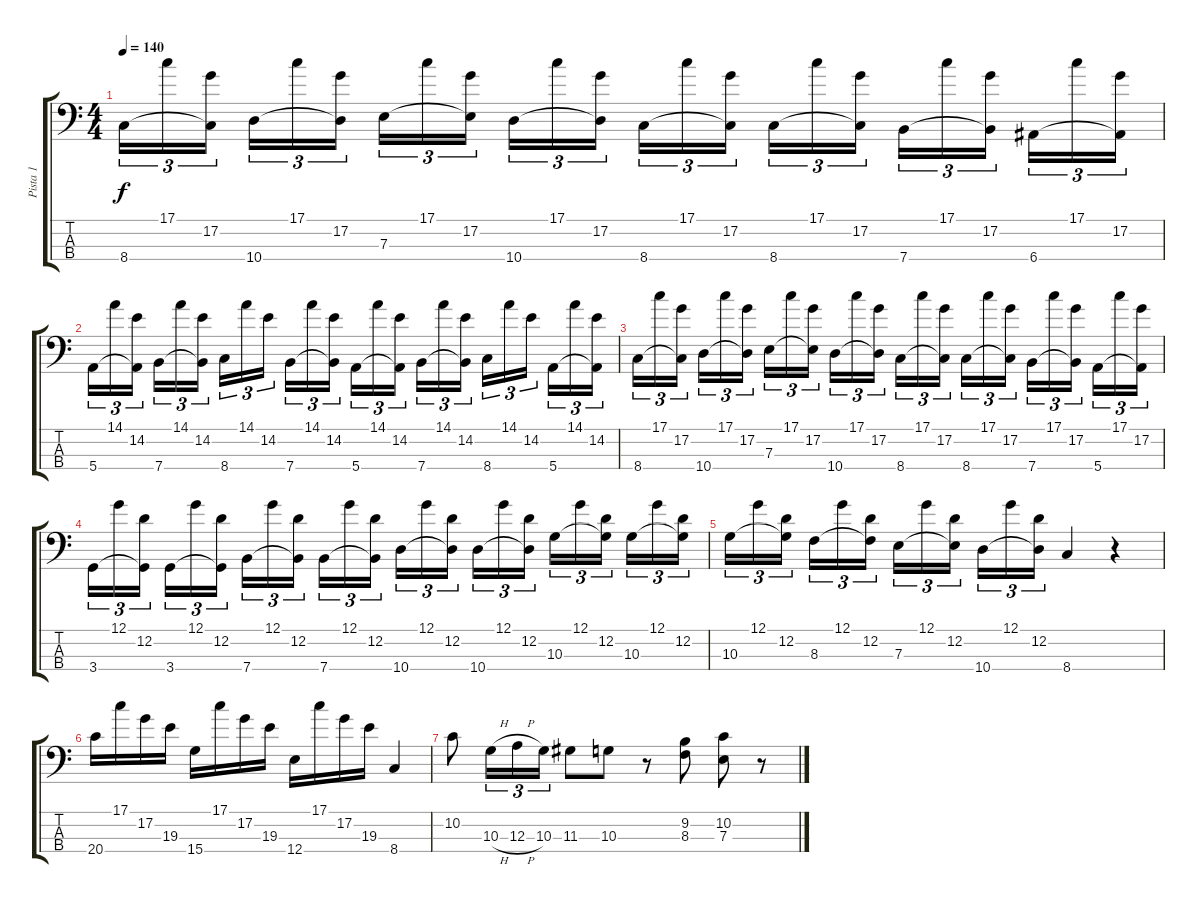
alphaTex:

\track ("Pista 1" "Pista 1") {instrument slapbass2}
\staff {score tabs}
\tuning (G2 D2 A1 E1) {hide}
\ts (4 4)
\tempo 140
\clef f4
\ks c
8.4.16{tu (3 2) dy f} 17.1.16{tu (3 2)} (17.2 8.4{t}).16{tu (3 2)} 10.4.16{tu (3 2)} 17.1.16{tu (3 2)} (17.2 10.4{t}).16{tu (3 2)} 7.3.16{tu (3 2)} 17.1.16{tu (3 2)} (17.2 7.3{t}).16{tu (3 2)} 10.4.16{tu (3 2)} 17.1.16{tu (3 2)} (17.2 10.4{t}).16{tu (3 2)} 8.4.16{tu (3 2)} 17.1.16{tu (3 2)} (17.2 8.4{t}).16{tu (3 2)} 8.4.16{tu (3 2)} 17.1.16{tu (3 2)} (17.2 8.4{t}).16{tu (3 2)} 7.4.16{tu (3 2)} 17.1.16{tu (3 2)} (17.2 7.4{t}).16{tu (3 2)} 6.4.16{tu (3 2)} 17.1.16{tu (3 2)} (17.2 6.4{t}).16{tu (3 2)} |
5.4.16{tu (3 2)} 14.1.16{tu (3 2)} (14.2 5.4{t}).16{tu (3 2)} 7.4.16{tu (3 2)} 14.1.16{tu (3 2)} (14.2 7.4{t}).16{tu (3 2)} 8.4.16{tu (3 2)} 14.1.16{tu (3 2)} 14.2.16{tu (3 2)} 7.4.16{tu (3 2)} 14.1.16{tu (3 2)} (14.2 7.4{t}).16{tu (3 2)} 5.4.16{tu (3 2)} 14.1.16{tu (3 2)} (14.2 5.4{t}).16{tu (3 2)} 7.4.16{tu (3 2)} 14.1.16{tu (3 2)} (14.2 7.4{t}).16{tu (3 2)} 8.4.16{tu (3 2)} 14.1.16{tu (3 2)} 14.2.16{tu (3 2)} 5.4.16{tu (3 2)} 14.1.16{tu (3 2)} (14.2 5.4{t}).16{tu (3 2)} |
8.4.16{tu (3 2)} 17.1.16{tu (3 2)} (17.2 8.4{t}).16{tu (3 2)} 10.4.16{tu (3 2)} 17.1.16{tu (3 2)} (17.2 10.4{t}).16{tu (3 2)} 7.3.16{tu (3 2)} 17.1.16{tu (3 2)} (17.2 7.3{t}).16{tu (3 2)} 10.4.16{tu (3 2)} 17.1.16{tu (3 2)} (17.2 10.4{t}).16{tu (3 2)} 8.4.16{tu (3 2)} 17.1.16{tu (3 2)} (17.2 8.4{t}).16{tu (3 2)} 8.4.16{tu (3 2)} 17.1.16{tu (3 2)} (17.2 8.4{t}).16{tu (3 2)} 7.4.16{tu (3 2)} 17.1.16{tu (3 2)} (17.2 7.4{t}).16{tu (3 2)} 5.4.16{tu (3 2)} 17.1.16{tu (3 2)} (17.2 5.4{t}).16{tu (3 2)} |
3.4.16{tu (3 2)} 12.1.16{tu (3 2)} (12.2 3.4{t}).16{tu (3 2)} 3.4.16{tu (3 2)} 12.1.16{tu (3 2)} (12.2 3.4{t}).16{tu (3 2)} 7.4.16{tu (3 2)} 12.1.16{tu (3 2)} (12.2 7.4{t}).16{tu (3 2)} 7.4.16{tu (3 2)} 12.1.16{tu (3 2)} (12.2 7.4{t}).16{tu (3 2)} 10.4.16{tu (3 2)} 12.1.16{tu (3 2)} (12.2 10.4{t}).16{tu (3 2)} 10.4.16{tu (3 2)} 12.1.16{tu (3 2)} (12.2 10.4{t}).16{tu (3 2)} 10.3.16{tu (3 2)} 12.1.16{tu (3 2)} (12.2 10.3{t}).16{tu (3 2)} 10.3.16{tu (3 2)} 12.1.16{tu (3 2)} (12.2 10.3{t}).16{tu (3 2)} |
10.3.16{tu (3 2)} 12.1.16{tu (3 2)} (12.2 10.3{t}).16{tu (3 2)} 8.3.16{tu (3 2)} 12.1.16{tu (3 2)} (12.2 8.3{t}).16{tu (3 2)} 7.3.16{tu (3 2)} 12.1.16{tu (3 2)} (12.2 7.3{t}).16{tu (3 2)} 10.4.16{tu (3 2)} 12.1.16{tu (3 2)} (12.2 10.4{t}).16{tu (3 2)} 8.4.4 r.4 |
20.4.16 17.1.16 17.2.16 19.3.16 15.4.16 17.1.16 17.2.16 19.3.16 12.4.16 17.1.16 17.2.16 19.3.16 8.4.4 |
10.2.8 10.3{h}.16{tu (3 2)} 12.3{h}.16{tu (3 2)} 10.3.16{tu (3 2)} 11.3.8 10.3.8 r.8 (9.2 8.3).8 (10.2 7.3).8 r.8
